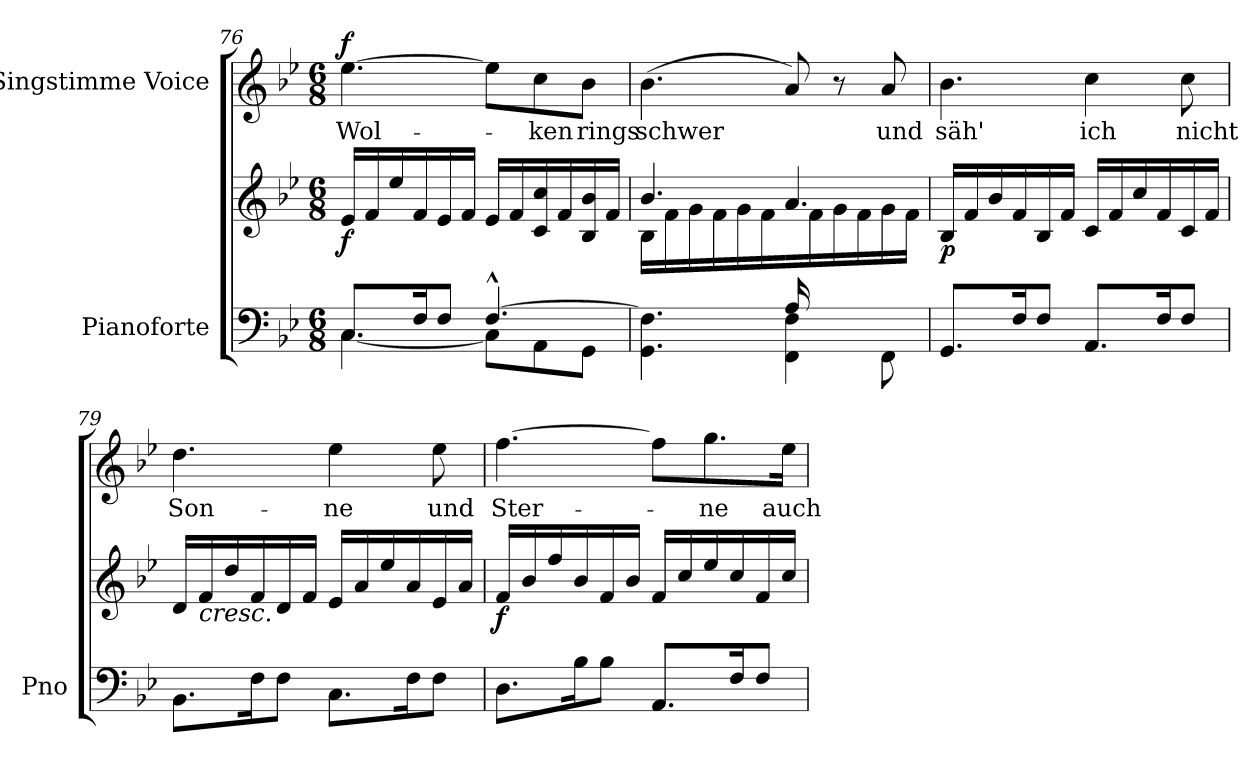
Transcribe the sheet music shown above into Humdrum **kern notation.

**kern	**kern	**dynam	**kern	**text	**dynam
*part2	*part2	*part2	*part1	*part1	*part1
*staff3	*staff2	*staff2/3	*staff1	*staff1	*staff1
*I"Pianoforte	*	*	*I"Singstimme Voice	*	*
*I'Pno	*	*	*	*	*
*clefF4	*clefG2	*	*clefG2	*	*
*k[b-e-]	*k[b-e-]	*	*k[b-e-]	*	*
*M6/8	*M6/8	*	*M6/8	*	*
=76	=76	=76	=76	=76	=76
*^	*	*	*	*	*
!	!	!	!LO:DY:b	!	!LO:LY:b	!LO:DY:a
8.C/L	[4.C\	16e-/LL	f	[4.ee-\	Wol-	f
.	.	16f/	.	.	.	.
.	.	16ee-/	.	.	.	.
16F/K	.	16f/	.	.	.	.
8F/J	.	16e-/	.	.	.	.
.	.	16f/JJ	.	.	.	.
[4.F^^/	8C\L]	16e-/LL	.	8ee-\L]	.	.
.	.	16f/	.	.	.	.
!	!	!	!	!	!LO:LY:b	!
.	8AA\	16c/ 16cc/	.	8cc\	-ken	.
.	.	16f/	.	.	.	.
!	!	!	!	!	!LO:LY:b	!
.	8GG\J	16B-/ 16b-/	.	8b-\J	rings	.
.	.	16f/JJ	.	.	.	.
=77	=77	=77	=77	=77	=77	=77
*	*	*^	*	*	*	*
!	!	!	!	!	!	!LO:LY:b	!
4.ryy	4.GG\ 4.F\]	4.b-/	16B-\LL	.	(>4.b-\	schwer	.
.	.	.	16f\	.	.	.	.
.	.	.	16g\	.	.	.	.
.	.	.	16f\	.	.	.	.
.	.	.	16g\	.	.	.	.
.	.	.	16f\JJ	.	.	.	.
16A/LL	4FF\ 4F\	4.a/	16ryy	.	8a/)	.	.
4ryy	.	.	16f\	.	.	.	.
.	.	.	16g\	.	8r	.	.
.	.	.	16f\	.	.	.	.
!	!	!	!	!	!	!LO:LY:b	!
.	8FF\	.	16g\	.	8a/	und	.
16ryy	.	.	16f\JJ	.	.	.	.
*v	*v	*	*	*	*	*	*
!!LO:LB:g=z
=78	=78	=78	=78	=78	=78	=78
!	!	!	!LO:DY:b	!	!LO:LY:b	!
*	*v	*v	*	*	*	*
8.GG/L	16B-/LL	p	4.b-\	säh'	.
.	16f/	.	.	.	.
.	16b-/	.	.	.	.
16F/K	16f/	.	.	.	.
8F/J	16B-/	.	.	.	.
.	16f/JJ	.	.	.	.
!	!	!	!	!LO:LY:b	!
8.AA/L	16c/LL	.	4cc\	ich	.
.	16f/	.	.	.	.
.	16cc/	.	.	.	.
16F/K	16f/	.	.	.	.
!	!	!	!	!LO:LY:b	!
8F/J	16c/	.	8cc\	nicht	.
.	16f/JJ	.	.	.	.
=79	=79	=79	=79	=79	=79
!	!	!	!	!LO:LY:b	!
8.BB-\L	16d/LL	.	4.dd\	Son-	.
!	!LO:TX:b:i:t=cresc.	!	!	!	!
.	16f/	.	.	.	.
.	16dd/	.	.	.	.
16F\K	16f/	.	.	.	.
8F\J	16d/	.	.	.	.
.	16f/JJ	.	.	.	.
!	!	!	!	!LO:LY:b	!
8.C\L	16e-/LL	.	4ee-\	-ne	.
.	16a/	.	.	.	.
.	16ee-/	.	.	.	.
16F\K	16a/	.	.	.	.
!	!	!	!	!LO:LY:b	!
8F\J	16e-/	.	8ee-\	und	.
.	16a/JJ	.	.	.	.
=80	=80	=80	=80	=80	=80
!	!	!LO:DY:b	!	!LO:LY:b	!
8.D\L	16f/LL	f	[4.ff\	Ster-	.
.	16b-/	.	.	.	.
.	16ff/	.	.	.	.
16B-\K	16b-/	.	.	.	.
8B-\J	16f/	.	.	.	.
.	16b-/JJ	.	.	.	.
8.AA/L	16f/LL	.	8ff\L]	.	.
.	16cc/	.	.	.	.
!	!	!	!	!LO:LY:b	!
.	16ee-/	.	8.gg\	-ne	.
16F/K	16cc/	.	.	.	.
8F/J	16f/	.	.	.	.
!	!	!	!	!LO:LY:b	!
.	16cc/JJ	.	16ee-\Jk	auch	.
=	=	=	=	=	=
*-	*-	*-	*-	*-	*-
